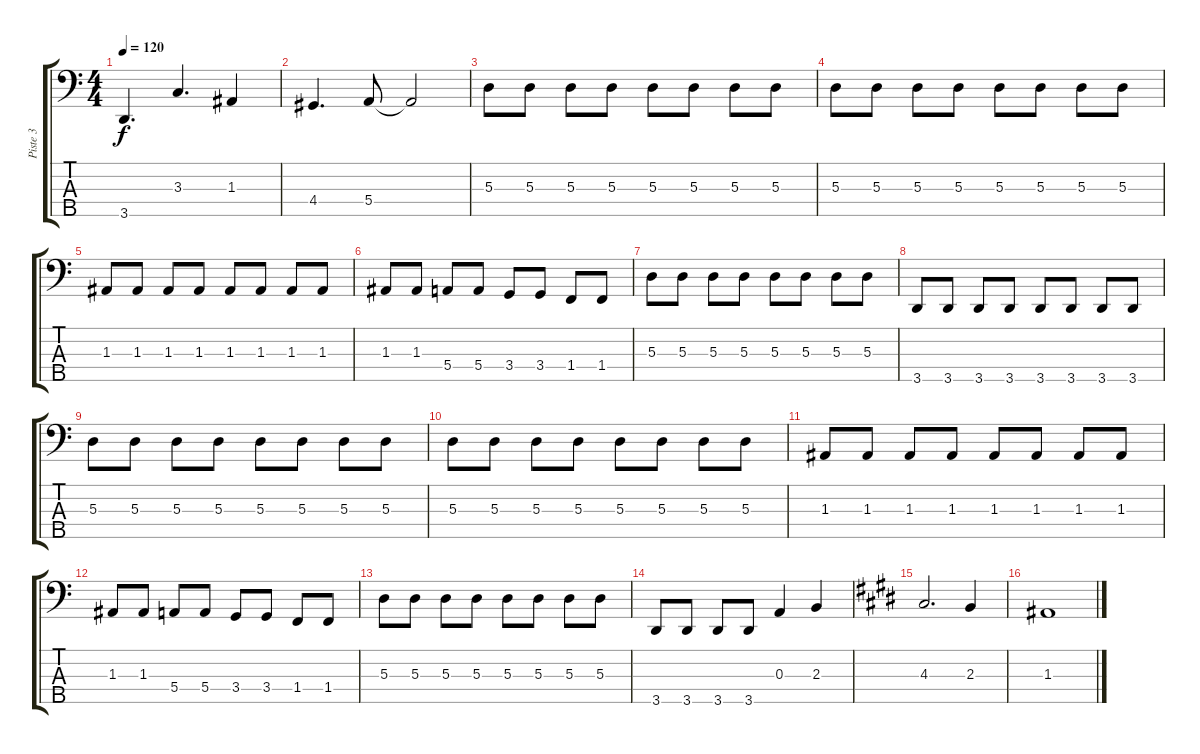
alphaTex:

\track ("Piste 3" "Piste 3") {instrument electricbasspick}
\staff {score tabs}
\tuning (G2 D2 A1 E1 B0) {hide}
\ts (4 4)
\tempo 120
\clef f4
\ks c
3.5.4{d dy f} 3.3.4{d} 1.3.4 |
4.4.4{d} 5.4.8 5.4{t}.2 |
5.3.8 5.3.8 5.3.8 5.3.8 5.3.8 5.3.8 5.3.8 5.3.8 |
5.3.8 5.3.8 5.3.8 5.3.8 5.3.8 5.3.8 5.3.8 5.3.8 |
1.3.8 1.3.8 1.3.8 1.3.8 1.3.8 1.3.8 1.3.8 1.3.8 |
1.3.8 1.3.8 5.4.8 5.4.8 3.4.8 3.4.8 1.4.8 1.4.8 |
5.3.8 5.3.8 5.3.8 5.3.8 5.3.8 5.3.8 5.3.8 5.3.8 |
3.5.8 3.5.8 3.5.8 3.5.8 3.5.8 3.5.8 3.5.8 3.5.8 |
5.3.8 5.3.8 5.3.8 5.3.8 5.3.8 5.3.8 5.3.8 5.3.8 |
5.3.8 5.3.8 5.3.8 5.3.8 5.3.8 5.3.8 5.3.8 5.3.8 |
1.3.8 1.3.8 1.3.8 1.3.8 1.3.8 1.3.8 1.3.8 1.3.8 |
1.3.8 1.3.8 5.4.8 5.4.8 3.4.8 3.4.8 1.4.8 1.4.8 |
5.3.8 5.3.8 5.3.8 5.3.8 5.3.8 5.3.8 5.3.8 5.3.8 |
3.5.8 3.5.8 3.5.8 3.5.8 0.3.4 2.3.4 |
\ks c#minor
4.3.2{d} 2.3.4 |
1.3.1
